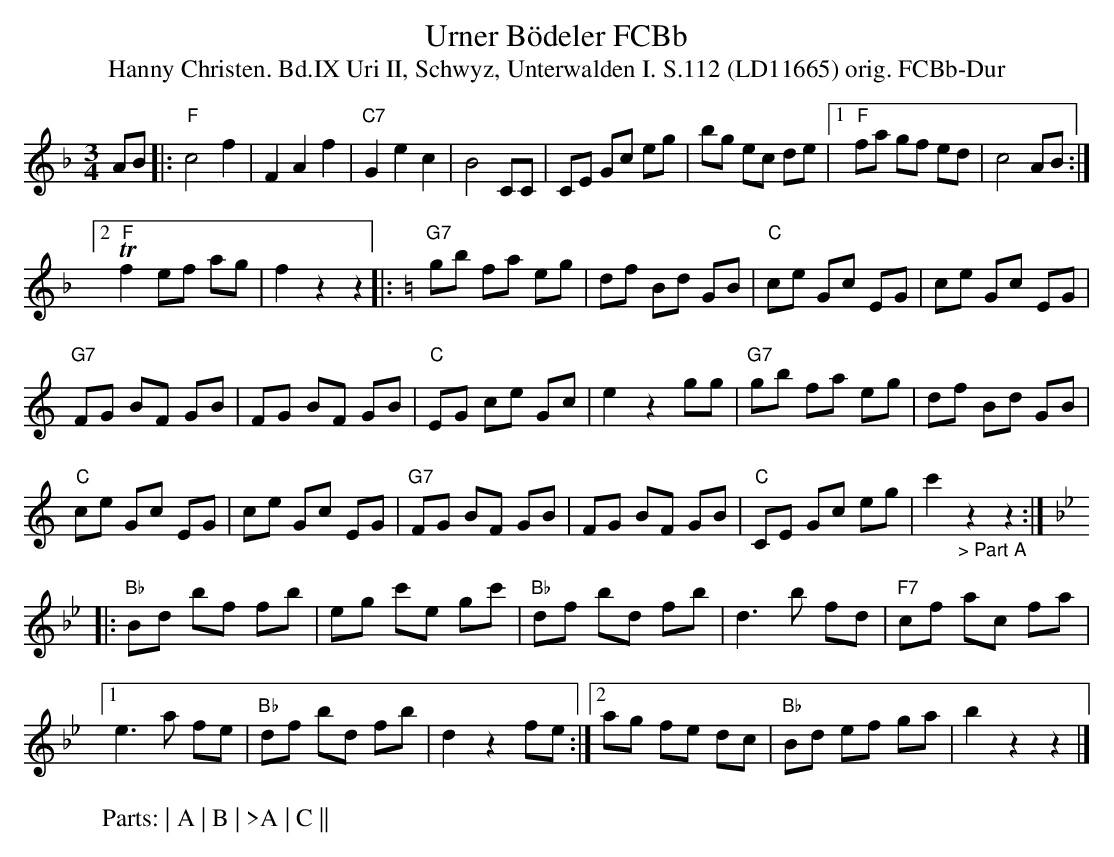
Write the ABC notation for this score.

X:1
T: Urner Bödeler FCBb
T:Hanny Christen. Bd.IX Uri II, Schwyz, Unterwalden I. S.112 (LD11665) orig. FCBb-Dur
M:3/4
L:1/8
K:F
AB |: "F"c4f2 | F2A2f2 | "C7"G2e2c2 | B4 CC | CE Gc eg | bg ec de |1 "F"fa gf ed | c4 AB :|2
T"F"f2 ef ag | f2z2z2 |: [K:C] "G7"gb fa eg | df Bd GB | "C"ce Gc EG | ce Gc EG |
"G7"FG BF GB | FG BF GB | "C"EG ce Gc | e2z2 gg | "G7"gb fa eg | df Bd GB |
"C"ce Gc EG | ce Gc EG | "G7"FG BF GB | FG BF GB | "C"CE Gc eg | c'2 "_> Part A"z2z2 :| [K:Bb]
|: "Bb"Bd bf fb | eg c'e gc' | "Bb"df bd fb | d3b fd | "F7"cf ac fa |1
e3a fe | "Bb"df bd fb | d2z2fe :|2 ag fe dc | "Bb"Bd ef ga | b2z2z2 |]
W: Parts: | A | B | >A | C ||
